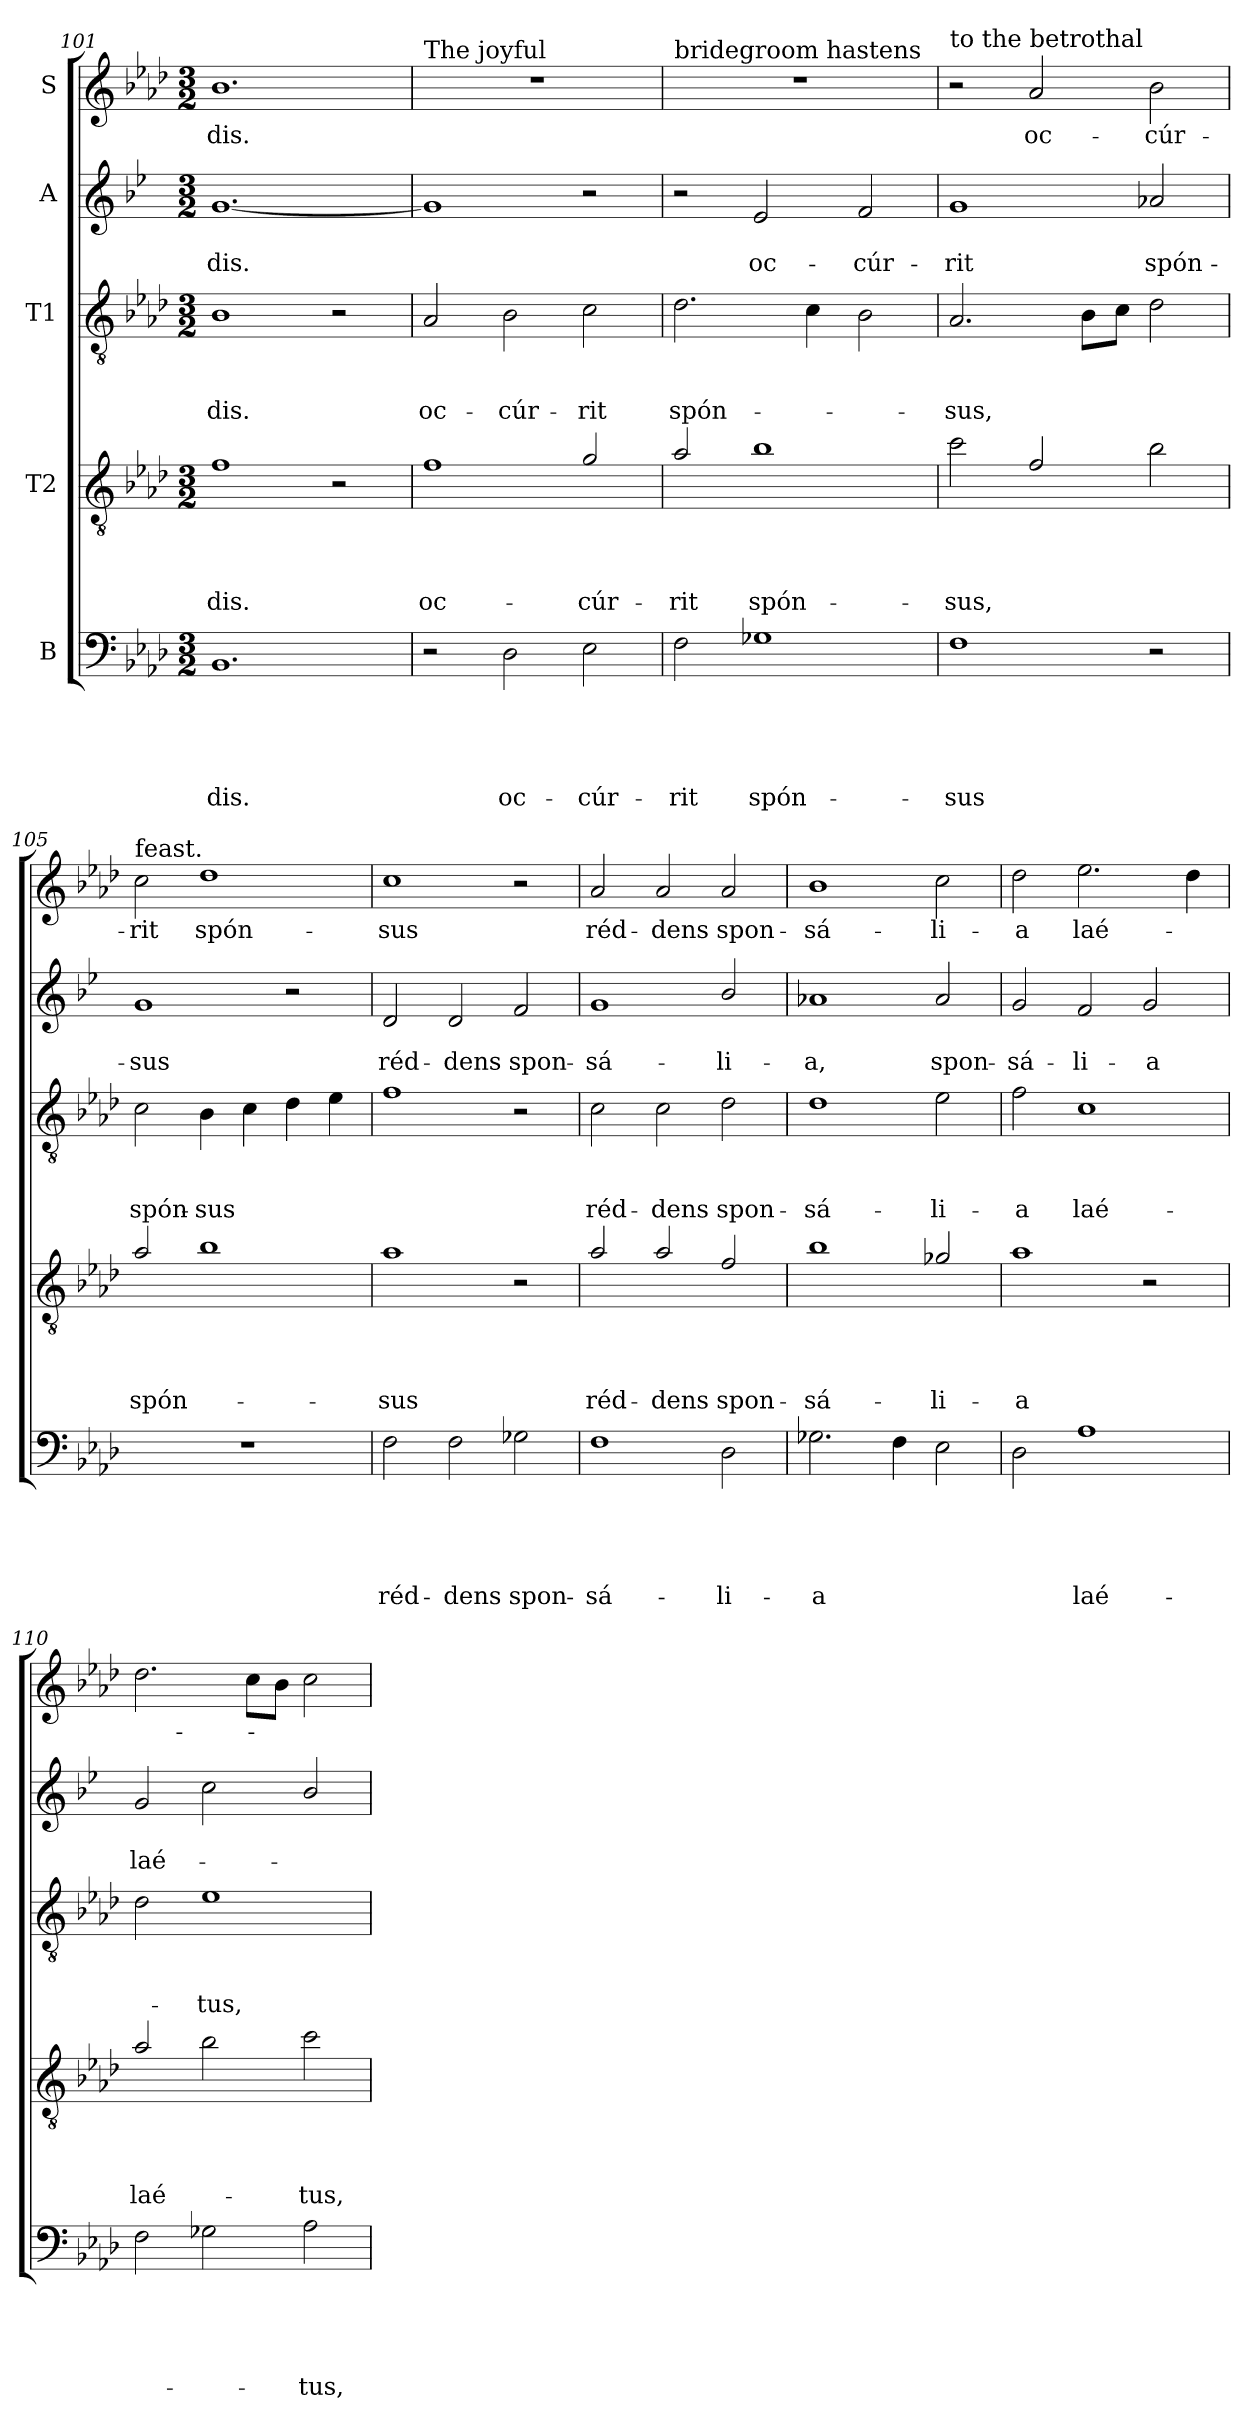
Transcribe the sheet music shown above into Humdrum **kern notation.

**kern	**text	**text	**text	**text	**text	**kern	**text	**text	**text	**text	**kern	**text	**text	**text	**kern	**text	**text	**kern	**text
*part5	*part5	*part5	*part5	*part5	*part5	*part4	*part4	*part4	*part4	*part4	*part3	*part3	*part3	*part3	*part2	*part2	*part2	*part1	*part1
*staff5	*staff5	*staff5	*staff5	*staff5	*staff5	*staff4	*staff4	*staff4	*staff4	*staff4	*staff3	*staff3	*staff3	*staff3	*staff2	*staff2	*staff2	*staff1	*staff1
*I"B	*	*	*	*	*	*I"T2	*	*	*	*	*I"T1	*	*	*	*I"A	*	*	*I"S	*
*clefF4	*	*	*	*	*	*clefGv2	*	*	*	*	*clefGv2	*	*	*	*clefG2	*	*	*clefG2	*
*	*	*	*	*	*	*ITrd8c14	*	*	*	*	*	*	*	*	*ITrd1c2	*	*	*	*
*k[b-e-a-d-]	*	*	*	*	*	*k[b-e-a-d-]	*	*	*	*	*k[b-e-a-d-]	*	*	*	*k[b-e-a-d-]	*	*	*k[b-e-a-d-]	*
*A-:	*	*	*	*	*	*A-:	*	*	*	*	*A-:	*	*	*	*A-:	*	*	*A-:	*
*M3/2	*	*	*	*	*	*M3/2	*	*	*	*	*M3/2	*	*	*	*M3/2	*	*	*M3/2	*
=101	=101	=101	=101	=101	=101	=101	=101	=101	=101	=101	=101	=101	=101	=101	=101	=101	=101	=101	=101
!	!	!	!	!	!LO:LY:b	!	!	!	!	!LO:LY:b	!	!	!	!LO:LY:b	!	!	!LO:LY:b	!	!LO:LY:b
1.BB-	.	.	.	.	-dis.	1F	.	.	.	-dis.	1B-	.	.	-dis.	[1.f	.	-dis.	1.b-	-dis.
.	.	.	.	.	.	2r	.	.	.	.	2r	.	.	.	.	.	.	.	.
=102	=102	=102	=102	=102	=102	=102	=102	=102	=102	=102	=102	=102	=102	=102	=102	=102	=102	=102	=102
!	!	!	!	!	!	!	!	!	!	!	!	!	!	!	!	!	!	!LO:TX:a:t=The joyful	!
!	!	!	!	!	!	!	!	!	!	!LO:LY:b	!	!	!	!LO:LY:b	!	!	!	!	!
2r	.	.	.	.	.	1F	.	.	.	oc-	2A-/	.	.	oc-	1f]	.	.	1.r	.
!	!	!	!	!	!LO:LY:b	!	!	!	!	!	!	!	!	!LO:LY:b	!	!	!	!	!
2D-\	.	.	.	.	oc-	.	.	.	.	.	2B-\	.	.	-cúr-	.	.	.	.	.
!	!	!	!	!	!LO:LY:b	!	!	!	!	!LO:LY:b	!	!	!	!LO:LY:b	!	!	!	!	!
2E-\	.	.	.	.	-cúr-	2G/	.	.	.	-cúr-	2c\	.	.	-rit	2r	.	.	.	.
=103	=103	=103	=103	=103	=103	=103	=103	=103	=103	=103	=103	=103	=103	=103	=103	=103	=103	=103	=103
!	!	!	!	!	!	!	!	!	!	!	!	!	!	!	!	!	!	!LO:TX:a:t=bridegroom hastens	!
!	!	!	!	!	!LO:LY:b	!	!	!	!	!LO:LY:b	!	!	!	!LO:LY:b	!	!	!	!	!
2F\	.	.	.	.	-rit	2A-/	.	.	.	-rit	2.d-\	.	.	spón-	2r	.	.	1.r	.
!	!	!	!	!	!LO:LY:b	!	!	!	!	!LO:LY:b	!	!	!	!	!	!	!LO:LY:b	!	!
1G-	.	.	.	.	spón-	1B-	.	.	.	spón-	.	.	.	.	2d-/	.	oc-	.	.
.	.	.	.	.	.	.	.	.	.	.	4c\	.	.	.	.	.	.	.	.
!	!	!	!	!	!	!	!	!	!	!	!	!	!	!	!	!	!LO:LY:b	!	!
.	.	.	.	.	.	.	.	.	.	.	2B-\	.	.	.	2e-/	.	-cúr-	.	.
!!LO:LB:g=z
=104	=104	=104	=104	=104	=104	=104	=104	=104	=104	=104	=104	=104	=104	=104	=104	=104	=104	=104	=104
!	!	!	!	!	!	!	!	!	!	!	!	!	!	!	!	!	!	!LO:TX:a:t=to the betrothal	!
!	!	!	!	!	!LO:LY:b	!	!	!	!	!LO:LY:b	!	!	!	!LO:LY:b	!	!	!LO:LY:b	!	!
1F	.	.	.	.	-sus	2c\	.	.	.	-sus,	2.A-/	.	.	-sus,	1f	.	-rit	2r	.
!	!	!	!	!	!	!	!	!	!	!	!	!	!	!	!	!	!	!	!LO:LY:b
.	.	.	.	.	.	2F/	.	.	.	.	.	.	.	.	.	.	.	2a-/	oc-
.	.	.	.	.	.	.	.	.	.	.	8B-\L	.	.	.	.	.	.	.	.
.	.	.	.	.	.	.	.	.	.	.	8c\J	.	.	.	.	.	.	.	.
!	!	!	!	!	!	!	!	!	!	!	!	!	!	!	!	!	!LO:LY:b	!	!LO:LY:b
2r	.	.	.	.	.	2B-\	.	.	.	.	2d-\	.	.	.	2g-/	.	spón-	2b-\	-cúr-
=105	=105	=105	=105	=105	=105	=105	=105	=105	=105	=105	=105	=105	=105	=105	=105	=105	=105	=105	=105
!	!	!	!	!	!	!	!	!	!	!	!	!	!	!	!	!	!	!LO:TX:a:t=feast.	!
!	!	!	!	!	!	!	!	!	!	!LO:LY:b	!	!	!	!LO:LY:b	!	!	!LO:LY:b	!	!LO:LY:b
1.r	.	.	.	.	.	2A-/	.	.	.	spón-	2c\	.	.	spón-	1f	.	-sus	2cc\	-rit
!	!	!	!	!	!	!	!	!	!	!	!	!	!	!LO:LY:b	!	!	!	!	!LO:LY:b
.	.	.	.	.	.	1B-	.	.	.	.	4B-\	.	.	-sus	.	.	.	1dd-	spón-
.	.	.	.	.	.	.	.	.	.	.	4c\	.	.	.	.	.	.	.	.
.	.	.	.	.	.	.	.	.	.	.	4d-\	.	.	.	2r	.	.	.	.
.	.	.	.	.	.	.	.	.	.	.	4e-\	.	.	.	.	.	.	.	.
=106	=106	=106	=106	=106	=106	=106	=106	=106	=106	=106	=106	=106	=106	=106	=106	=106	=106	=106	=106
!	!	!	!	!	!LO:LY:b	!	!	!	!	!LO:LY:b	!	!	!	!	!	!	!LO:LY:b	!	!LO:LY:b
2F\	.	.	.	.	réd-	1A-	.	.	.	-sus	1f	.	.	.	2c/	.	réd-	1cc	-sus
!	!	!	!	!	!LO:LY:b	!	!	!	!	!	!	!	!	!	!	!	!LO:LY:b	!	!
2F\	.	.	.	.	-dens	.	.	.	.	.	.	.	.	.	2c/	.	-dens	.	.
!	!	!	!	!	!LO:LY:b	!	!	!	!	!	!	!	!	!	!	!	!LO:LY:b	!	!
2G-X\	.	.	.	.	spon-	2r	.	.	.	.	2r	.	.	.	2e-/	.	spon-	2r	.
=107	=107	=107	=107	=107	=107	=107	=107	=107	=107	=107	=107	=107	=107	=107	=107	=107	=107	=107	=107
!	!	!	!	!	!LO:LY:b	!	!	!	!	!LO:LY:b	!	!	!	!LO:LY:b	!	!	!LO:LY:b	!	!LO:LY:b
1F	.	.	.	.	-sá-	2A-/	.	.	.	réd-	2c\	.	.	réd-	1f	.	-sá-	2a-/	réd-
!	!	!	!	!	!	!	!	!	!	!LO:LY:b	!	!	!	!LO:LY:b	!	!	!	!	!LO:LY:b
.	.	.	.	.	.	2A-/	.	.	.	-dens	2c\	.	.	-dens	.	.	.	2a-/	-dens
!	!	!	!	!	!LO:LY:b	!	!	!	!	!LO:LY:b	!	!	!	!LO:LY:b	!	!	!LO:LY:b	!	!LO:LY:b
2D-\	.	.	.	.	-li-	2F/	.	.	.	spon-	2d-\	.	.	spon-	2a-/	.	-li-	2a-/	spon-
!!LO:PB:g=z
=108	=108	=108	=108	=108	=108	=108	=108	=108	=108	=108	=108	=108	=108	=108	=108	=108	=108	=108	=108
!	!	!	!	!	!LO:LY:b	!	!	!	!	!LO:LY:b	!	!	!	!LO:LY:b	!	!	!LO:LY:b	!	!LO:LY:b
2.G-X\	.	.	.	.	-a	1B-	.	.	.	-sá-	1d-	.	.	-sá-	1g-X	.	-a,	1b-	-sá-
4F\	.	.	.	.	.	.	.	.	.	.	.	.	.	.	.	.	.	.	.
!	!	!	!	!	!	!	!	!	!	!LO:LY:b	!	!	!	!LO:LY:b	!	!	!LO:LY:b	!	!LO:LY:b
2E-\	.	.	.	.	.	2G-X/	.	.	.	-li-	2e-\	.	.	-li-	2g-/	.	spon-	2cc\	-li-
=109	=109	=109	=109	=109	=109	=109	=109	=109	=109	=109	=109	=109	=109	=109	=109	=109	=109	=109	=109
!	!	!	!	!	!	!	!	!	!	!LO:LY:b	!	!	!	!LO:LY:b	!	!	!LO:LY:b	!	!LO:LY:b
2D-\	.	.	.	.	.	1A-	.	.	.	-a	2f\	.	.	-a	2f/	.	-sá-	2dd-\	-a
!	!	!	!	!	!LO:LY:b	!	!	!	!	!	!	!	!	!LO:LY:b	!	!	!LO:LY:b	!	!LO:LY:b
1A-	.	.	.	.	laé-	.	.	.	.	.	1c	.	.	laé-	2e-/	.	-li-	2.ee-\	laé-
!	!	!	!	!	!	!	!	!	!	!	!	!	!	!	!	!	!LO:LY:b	!	!
.	.	.	.	.	.	2r	.	.	.	.	.	.	.	.	2f/	.	-a	.	.
.	.	.	.	.	.	.	.	.	.	.	.	.	.	.	.	.	.	4dd-\	.
=110	=110	=110	=110	=110	=110	=110	=110	=110	=110	=110	=110	=110	=110	=110	=110	=110	=110	=110	=110
!	!	!	!	!	!	!	!	!	!	!LO:LY:b	!	!	!	!	!	!	!LO:LY:b	!	!
2F\	.	.	.	.	.	2A-/	.	.	.	laé-	2d-\	.	.	.	2f/	.	laé-	2.dd-\	.
!	!	!	!	!	!	!	!	!	!	!	!	!	!	!LO:LY:b	!	!	!	!	!
2G-X\	.	.	.	.	.	2B-\	.	.	.	.	1e-	.	.	-tus,	2b-\	.	.	.	.
.	.	.	.	.	.	.	.	.	.	.	.	.	.	.	.	.	.	8cc\L	.
.	.	.	.	.	.	.	.	.	.	.	.	.	.	.	.	.	.	8b-\J	.
!	!	!	!	!	!LO:LY:b	!	!	!	!	!LO:LY:b	!	!	!	!	!	!	!	!	!
2A-\	.	.	.	.	-tus,	2c\	.	.	.	-tus,	.	.	.	.	2a-/	.	.	2cc\	.
=	=	=	=	=	=	=	=	=	=	=	=	=	=	=	=	=	=	=	=
*-	*-	*-	*-	*-	*-	*-	*-	*-	*-	*-	*-	*-	*-	*-	*-	*-	*-	*-	*-
